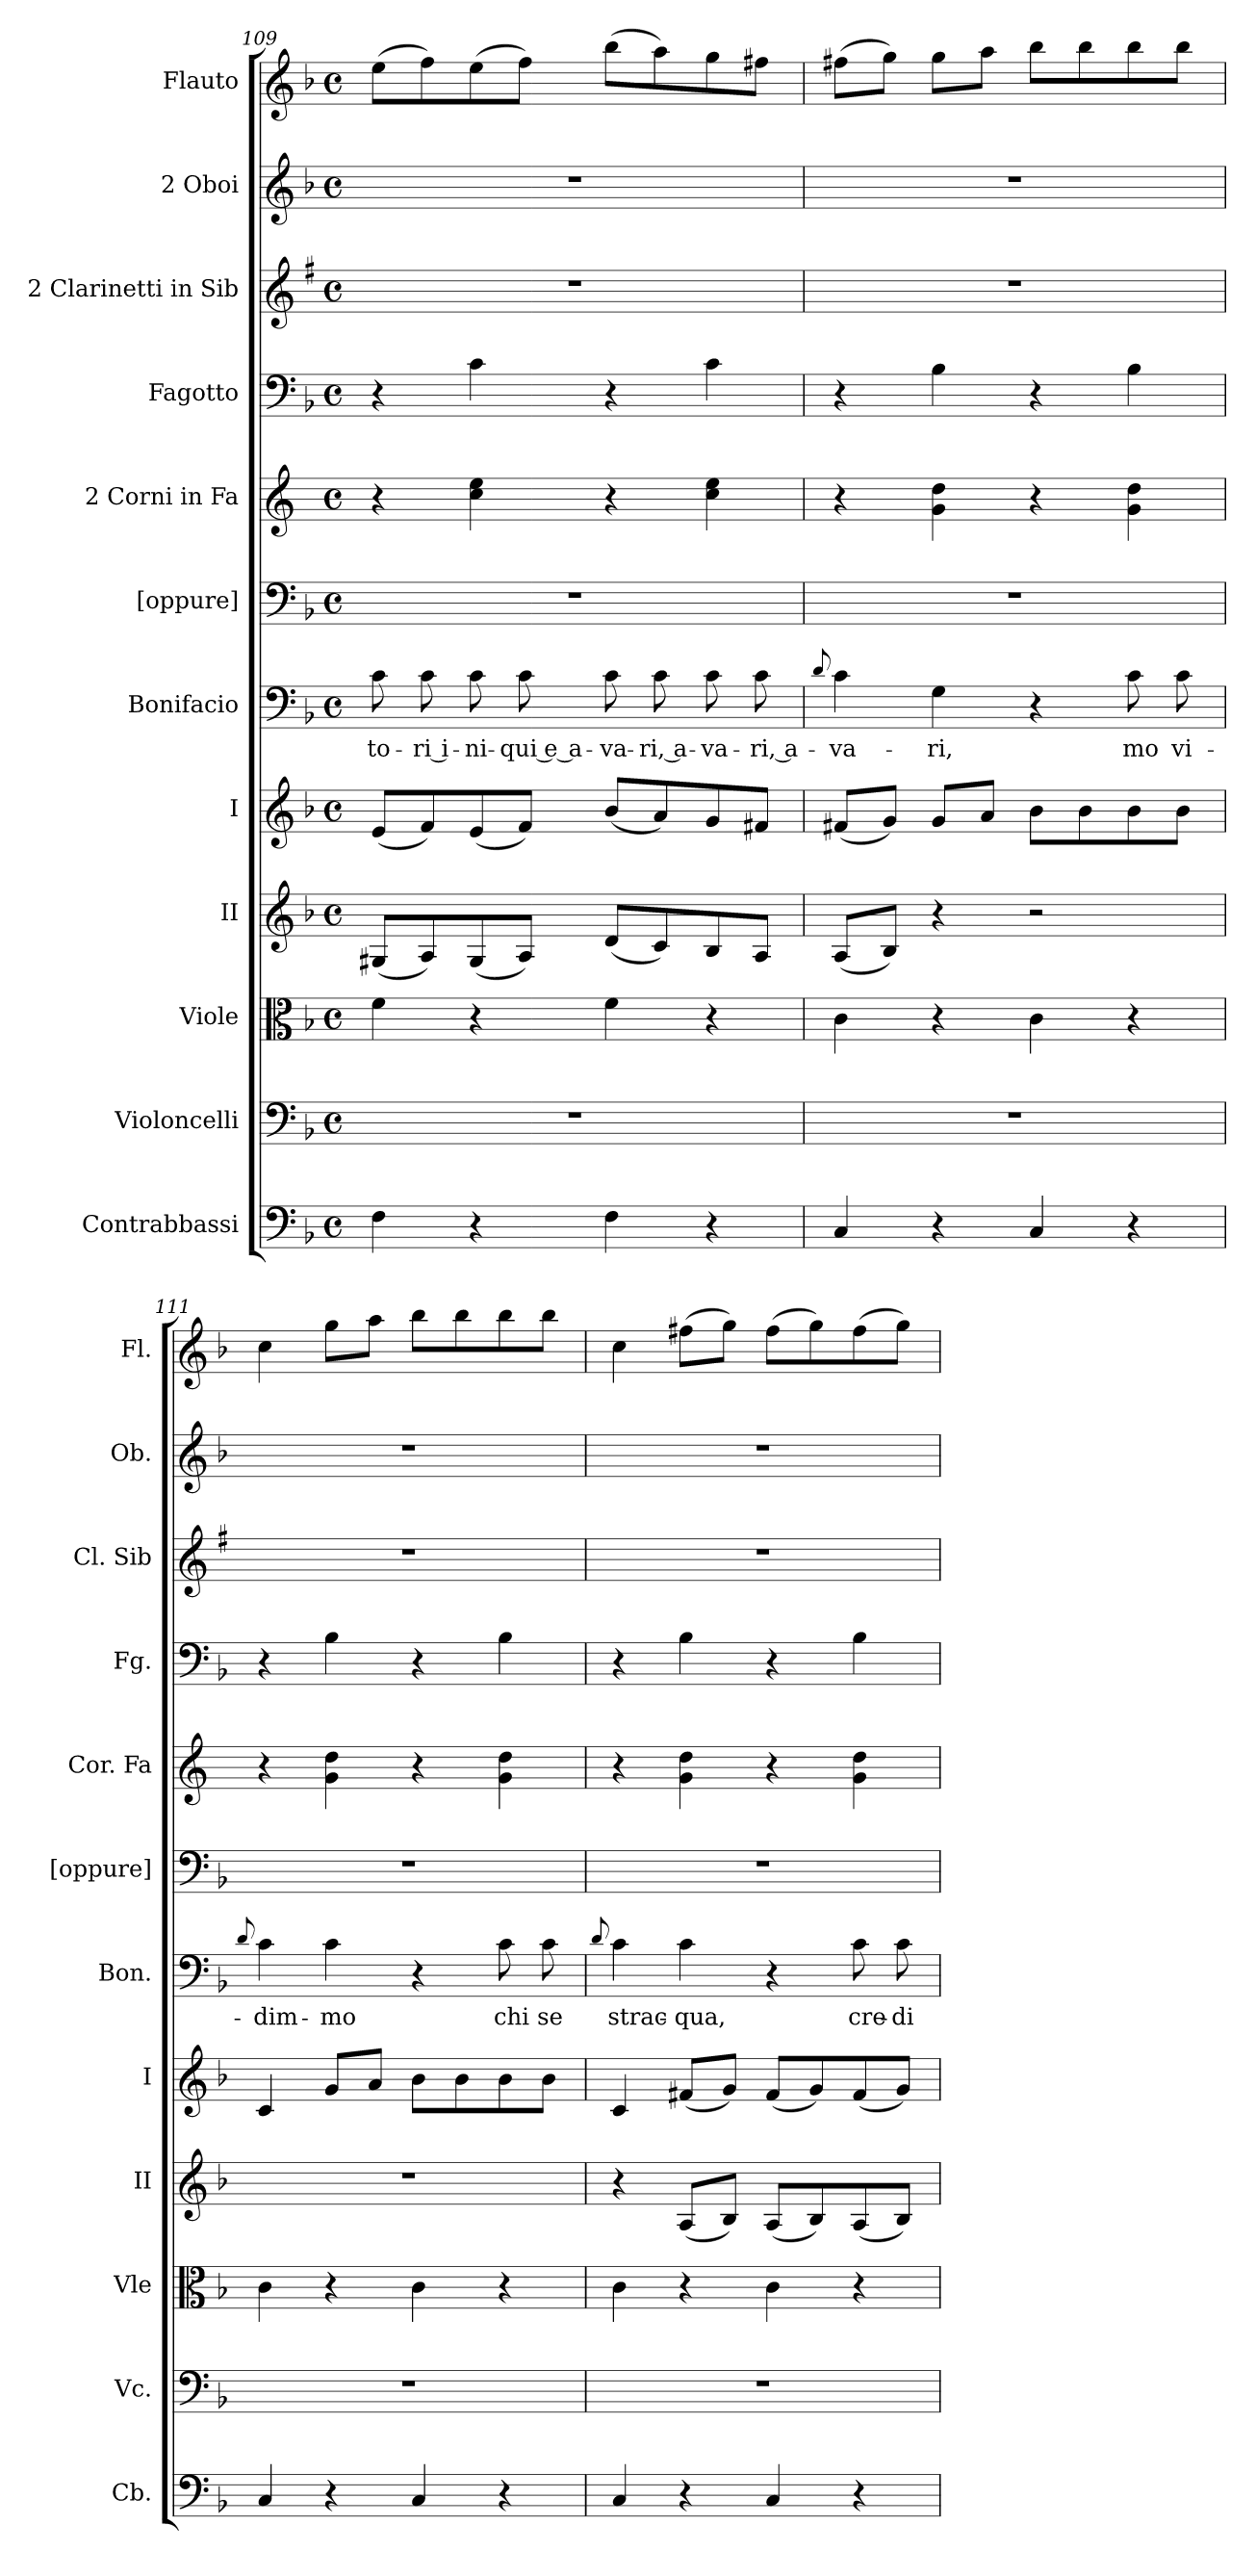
**kern	**kern	**kern	**kern	**kern	**kern	**text	**kern	**kern	**kern	**kern	**kern	**kern
*part12	*part11	*part10	*part9	*part8	*part7	*part7	*part6	*part5	*part4	*part3	*part2	*part1
*staff12	*staff11	*staff10	*staff9	*staff8	*staff7	*staff7	*staff6	*staff5	*staff4	*staff3	*staff2	*staff1
*I"Contrabbassi	*I"Violoncelli	*I"Viole	*I"II	*I"I	*I"Bonifacio	*	*I"[oppure]	*I"2 Corni in Fa	*I"Fagotto	*I"2 Clarinetti in Sib	*I"2 Oboi	*I"Flauto
*I'Cb.	*I'Vc.	*I'Vle	*I'II	*I'I	*I'Bon.	*	*I'[oppure]	*I'Cor. Fa	*I'Fg.	*I'Cl. Sib	*I'Ob.	*I'Fl.
*clefF4	*clefF4	*clefC3	*clefG2	*clefG2	*clefF4	*	*clefF4	*clefG2	*clefF4	*clefG2	*clefG2	*clefG2
*	*	*	*	*	*	*	*	*	*	*ITrd1c2	*	*
*k[b-]	*k[b-]	*k[b-]	*k[b-]	*k[b-]	*k[b-]	*	*k[b-]	*k[]	*k[b-]	*k[b-]	*k[b-]	*k[b-]
*F:	*F:	*F:	*F:	*F:	*F:	*	*F:	*C:	*F:	*F:	*F:	*F:
*M4/4	*M4/4	*M4/4	*M4/4	*M4/4	*M4/4	*	*M4/4	*M4/4	*M4/4	*M4/4	*M4/4	*M4/4
*met(c)	*met(c)	*met(c)	*met(c)	*met(c)	*met(c)	*	*met(c)	*met(c)	*met(c)	*met(c)	*met(c)	*met(c)
=109	=109	=109	=109	=109	=109	=109	=109	=109	=109	=109	=109	=109
!	!	!	!	!	!	!LO:LY:b	!	!	!	!	!	!
4F\	1r	4f\	(<8G#X/L	(<8e/L	8c\	-to-	1r	4r	4r	1r	1r	(>8ee\L
!	!	!	!	!	!	!LO:LY:b	!	!	!	!	!	!
.	.	.	8A/)	8f/)	8c\	-ri i-	.	.	.	.	.	8ff\)
!	!	!	!	!	!	!LO:LY:b	!	!	!	!	!	!
4r	.	4r	(<8G#</	(<8e</	8c\	-ni-	.	4cc\ 4ee\	4c\	.	.	(>8ee\
!	!	!	!	!	!	!LO:LY:b	!	!	!	!	!	!
.	.	.	8A/J)	8f/J)	8c\	-qui e a-	.	.	.	.	.	8ff\J)
!	!	!	!	!	!	!LO:LY:b	!	!	!	!	!	!
4F\	.	4f\	(<8d/L	(<8b-/L	8c\	-va-	.	4r	4r	.	.	(>8bb-\L
!	!	!	!	!	!	!LO:LY:b	!	!	!	!	!	!
.	.	.	8c/)	8a/)	8c\	-ri, a-	.	.	.	.	.	8aa\)
!	!	!	!	!	!	!LO:LY:b	!	!	!	!	!	!
4r	.	4r	8B-/	8g/	8c\	-va-	.	4cc\ 4ee\	4c\	.	.	8gg\
!	!	!	!	!	!	!LO:LY:b	!	!	!	!	!	!
.	.	.	8A/J	8f#X/J	8c\	-ri, a-	.	.	.	.	.	8ff#X\J
=110	=110	=110	=110	=110	=110	=110	=110	=110	=110	=110	=110	=110
.	.	.	.	.	8qqd/	.	.	.	.	.	.	.
!	!	!	!	!	!	!LO:LY:b	!	!	!	!	!	!
4C/	1r	4c\	(<8A/L	(<8f#X/L	4c\	-va-	1r	4r	4r	1r	1r	(>8ff#X\L
.	.	.	8B-/J)	8g/J)	.	.	.	.	.	.	.	8gg\J)
!	!	!	!	!	!	!LO:LY:b	!	!	!	!	!	!
4r	.	4r	4r	8g/L	4G\	-ri,	.	4g\ 4dd\	4B-\	.	.	8gg\L
.	.	.	.	8a/J	.	.	.	.	.	.	.	8aa\J
4C/	.	4c\	2r	8b-\L	4r	.	.	4r	4r	.	.	8bb-\L
.	.	.	.	8b-\	.	.	.	.	.	.	.	8bb-\
!	!	!	!	!	!	!LO:LY:b	!	!	!	!	!	!
4r	.	4r	.	8b-\	8c\	mo	.	4g\ 4dd\	4B-\	.	.	8bb-\
!	!	!	!	!	!	!LO:LY:b	!	!	!	!	!	!
.	.	.	.	8b-\J	8c\	vi-	.	.	.	.	.	8bb-\J
=111	=111	=111	=111	=111	=111	=111	=111	=111	=111	=111	=111	=111
.	.	.	.	.	8qqd/	.	.	.	.	.	.	.
!	!	!	!	!	!	!LO:LY:b	!	!	!	!	!	!
4C/	1r	4c\	1r	4c/	4c\	-dim-	1r	4r	4r	1r	1r	4cc\
!	!	!	!	!	!	!LO:LY:b	!	!	!	!	!	!
4r	.	4r	.	8g/L	4c\	-mo	.	4g\ 4dd\	4B-\	.	.	8gg\L
.	.	.	.	8a/J	.	.	.	.	.	.	.	8aa\J
4C/	.	4c\	.	8b-\L	4r	.	.	4r	4r	.	.	8bb-\L
.	.	.	.	8b-\	.	.	.	.	.	.	.	8bb-\
!	!	!	!	!	!	!LO:LY:b	!	!	!	!	!	!
4r	.	4r	.	8b-\	8c\	chi	.	4g\ 4dd\	4B-\	.	.	8bb-\
!	!	!	!	!	!	!LO:LY:b	!	!	!	!	!	!
.	.	.	.	8b-\J	8c\	se	.	.	.	.	.	8bb-\J
!!LO:LB:g=z
=112	=112	=112	=112	=112	=112	=112	=112	=112	=112	=112	=112	=112
.	.	.	.	.	8qqd/	.	.	.	.	.	.	.
!	!	!	!	!	!	!LO:LY:b	!	!	!	!	!	!
4C/	1r	4c\	4r	4c/	4c\	strac-	1r	4r	4r	1r	1r	4cc\
!	!	!	!	!	!	!LO:LY:b	!	!	!	!	!	!
4r	.	4r	(<8A</L	(<8f#X</L	4c\	-qua,	.	4g\ 4dd\	4B-\	.	.	(>8ff#X\L
.	.	.	8B-/J)	8g/J)	.	.	.	.	.	.	.	8gg\J)
4C/	.	4c\	(<8A/L	(<8f#/L	4r	.	.	4r	4r	.	.	(>8ff#\L
.	.	.	8B-/)	8g/)	.	.	.	.	.	.	.	8gg\)
!	!	!	!	!	!	!LO:LY:b	!	!	!	!	!	!
4r	.	4r	(<8A/	(<8f#/	8c\	cre-	.	4g\ 4dd\	4B-\	.	.	(>8ff#\
!	!	!	!	!	!	!LO:LY:b	!	!	!	!	!	!
.	.	.	8B-/J)	8g/J)	8c\	-di-	.	.	.	.	.	8gg\J)
=	=	=	=	=	=	=	=	=	=	=	=	=
*-	*-	*-	*-	*-	*-	*-	*-	*-	*-	*-	*-	*-
